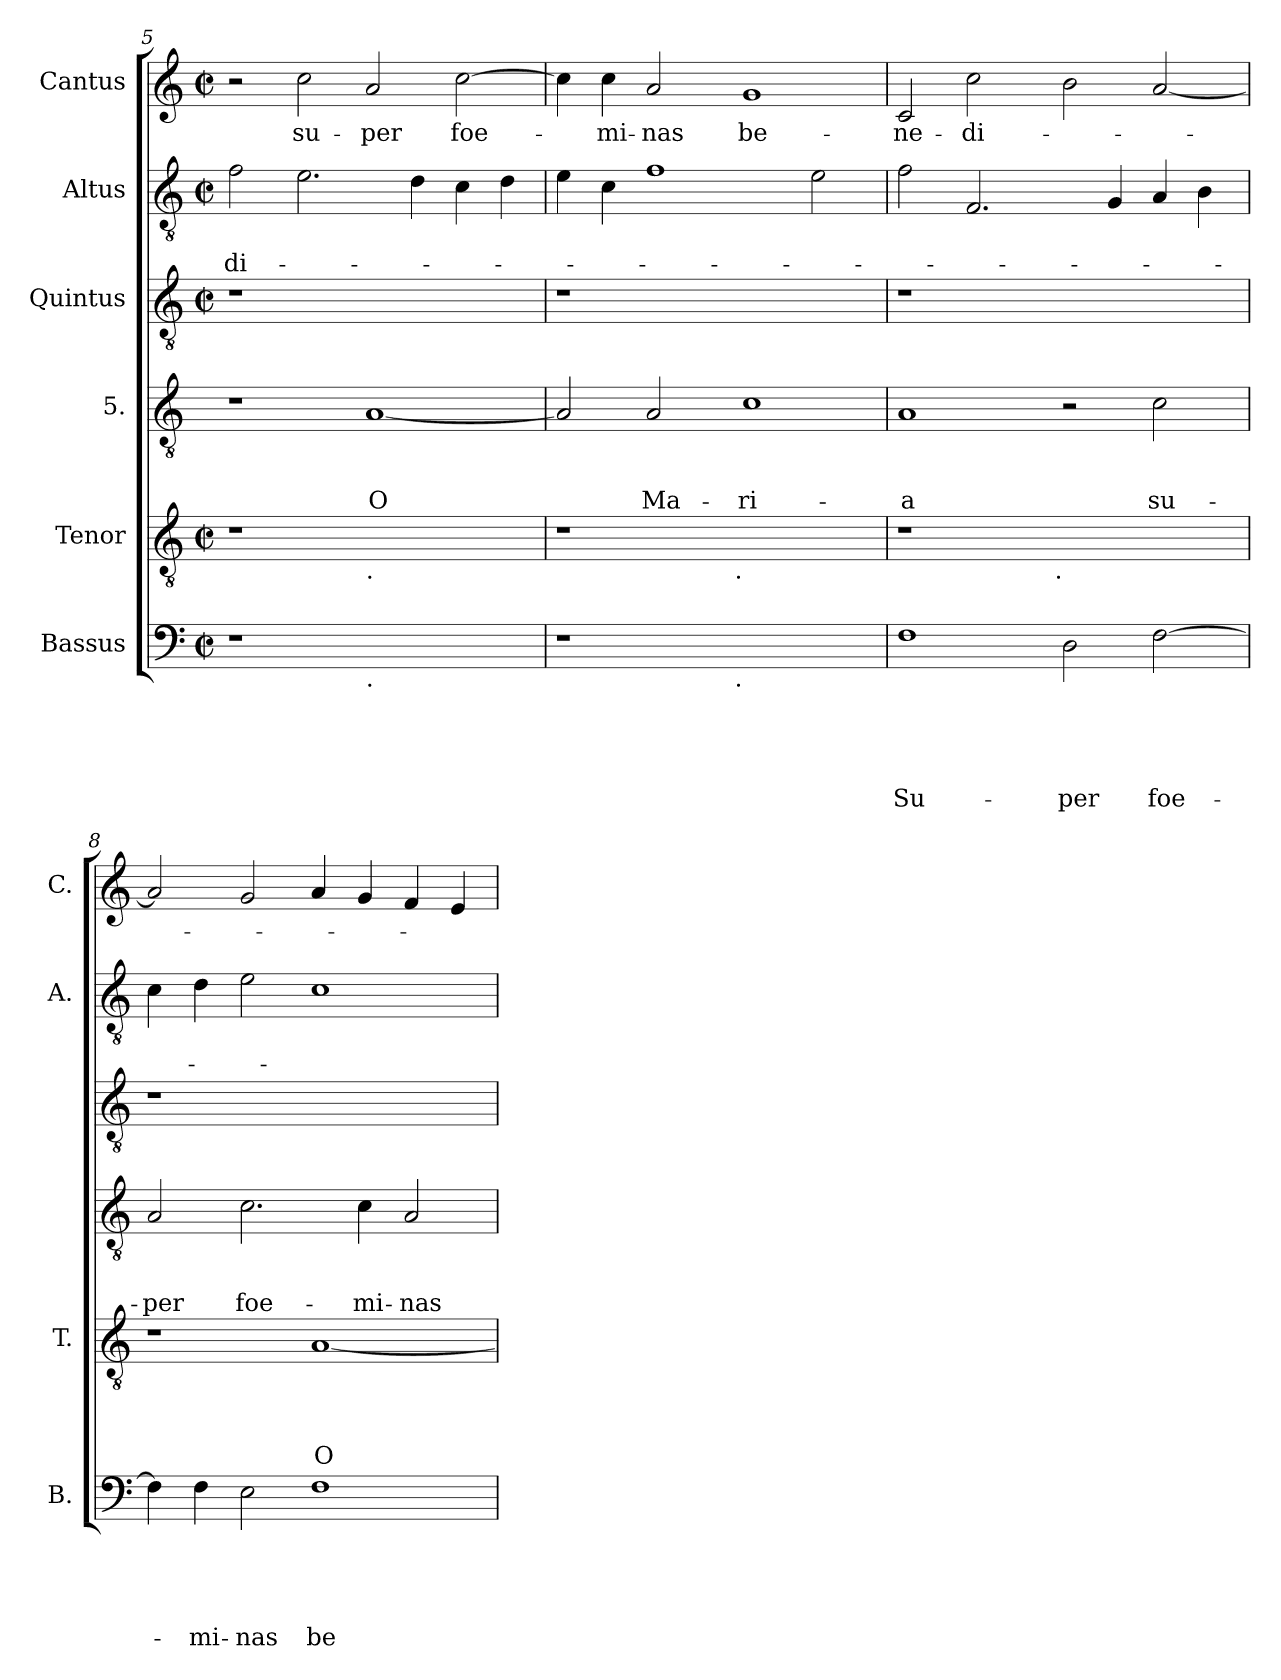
**kern	**text	**text	**text	**text	**text	**kern	**text	**text	**text	**text	**kern	**text	**text	**text	**kern	**kern	**text	**text	**kern	**text
*part6	*part6	*part6	*part6	*part6	*part6	*part5	*part5	*part5	*part5	*part5	*part4	*part4	*part4	*part4	*part3	*part2	*part2	*part2	*part1	*part1
*staff6	*staff6	*staff6	*staff6	*staff6	*staff6	*staff5	*staff5	*staff5	*staff5	*staff5	*staff4	*staff4	*staff4	*staff4	*staff3	*staff2	*staff2	*staff2	*staff1	*staff1
*I"Bassus	*	*	*	*	*	*I"Tenor	*	*	*	*	*I"5.	*	*	*	*I"Quintus	*I"Altus	*	*	*I"Cantus	*
*I'B.	*	*	*	*	*	*I'T.	*	*	*	*	*	*	*	*	*	*I'A.	*	*	*I'C.	*
!!LO:LB:g=z
*clefF4	*	*	*	*	*	*clefGv2	*	*	*	*	*clefGv2	*	*	*	*clefGv2	*clefGv2	*	*	*clefG2	*
*k[]	*	*	*	*	*	*k[]	*	*	*	*	*k[]	*	*	*	*k[]	*k[]	*	*	*k[]	*
*C:	*	*	*	*	*	*C:	*	*	*	*	*C:	*	*	*	*C:	*C:	*	*	*C:	*
*M2/2	*	*	*	*	*	*M2/2	*	*	*	*	*	*	*	*	*M2/2	*M2/2	*	*	*M2/2	*
*met(c|)	*	*	*	*	*	*met(c|)	*	*	*	*	*	*	*	*	*met(c|)	*met(c|)	*	*	*met(c|)	*
=5	=5	=5	=5	=5	=5	=5	=5	=5	=5	=5	=5	=5	=5	=5	=5	=5	=5	=5	=5	=5
!	!	!	!	!	!	!	!	!	!	!	!	!	!	!	!	!	!	!LO:LY:b	!	!
1r	.	.	.	.	.	1r	.	.	.	.	1r	.	.	.	1r	2f\	.	-di-	2r	.
!	!	!	!	!	!	!	!	!	!	!	!	!	!	!	!	!	!	!	!	!LO:LY:b
.	.	.	.	.	.	.	.	.	.	.	.	.	.	.	.	2.e\	.	.	2cc\	su-
!	!	!	!	!	!	!LO:TX:b:t=.	!	!	!	!	!	!	!	!	!	!	!	!	!	!
!LO:TX:b:t=.	!	!	!	!	!	!	!	!	!	!	!	!	!	!	!	!	!	!	!	!
!	!	!	!	!	!	!	!	!	!	!	!	!	!	!LO:LY:b	!	!	!	!	!	!LO:LY:b
1ryy	.	.	.	.	.	1ryy	.	.	.	.	[<1A	.	.	O	1ryy	.	.	.	2a/	-per
.	.	.	.	.	.	.	.	.	.	.	.	.	.	.	.	4d\	.	.	.	.
!	!	!	!	!	!	!	!	!	!	!	!	!	!	!	!	!	!	!	!	!LO:LY:b
.	.	.	.	.	.	.	.	.	.	.	.	.	.	.	.	4c\	.	.	[>2cc\	foe-
.	.	.	.	.	.	.	.	.	.	.	.	.	.	.	.	4d\	.	.	.	.
=6	=6	=6	=6	=6	=6	=6	=6	=6	=6	=6	=6	=6	=6	=6	=6	=6	=6	=6	=6	=6
*^	*	*	*	*	*	*^	*	*	*	*	*	*	*	*	*	*	*	*	*	*
1r	2ryy	.	.	.	.	.	1r	2ryy	.	.	.	.	2A/]	.	.	.	1r	4e\	.	.	4cc\]	.
!	!	!	!	!	!	!	!	!	!	!	!	!	!	!	!	!	!	!	!	!	!	!LO:LY:b
.	.	.	.	.	.	.	.	.	.	.	.	.	.	.	.	.	.	4c\	.	.	4cc\	-mi-
!	!	!	!	!	!	!	!	!	!	!	!	!	!	!	!	!LO:LY:b	!	!	!	!	!	!LO:LY:b:rj
.	4ryy	.	.	.	.	.	.	4ryy	.	.	.	.	2A/	.	.	Ma-	.	1f	.	.	2a/	-nas
.	8...ryy	.	.	.	.	.	.	8...ryy	.	.	.	.	.	.	.	.	.	.	.	.	.	.
!	!	!	!	!	!	!	!	!LO:TX:b:t=.	!	!	!	!	!	!	!	!	!	!	!	!	!	!
!	!LO:TX:b:t=.	!	!	!	!	!	!	!	!	!	!	!	!	!	!	!	!	!	!	!	!	!
.	1ryy	.	.	.	.	.	.	1ryy	.	.	.	.	.	.	.	.	.	.	.	.	.	.
!	!	!	!	!	!	!	!	!	!	!	!	!	!	!	!	!LO:LY:b	!	!	!	!	!	!LO:LY:b
1ryy	.	.	.	.	.	.	1ryy	.	.	.	.	.	1c	.	.	-ri-	1ryy	.	.	.	1g	be-
.	.	.	.	.	.	.	.	.	.	.	.	.	.	.	.	.	.	2e\	.	.	.	.
.	64ryy	.	.	.	.	.	.	64ryy	.	.	.	.	.	.	.	.	.	.	.	.	.	.
=7	=7	=7	=7	=7	=7	=7	=7	=7	=7	=7	=7	=7	=7	=7	=7	=7	=7	=7	=7	=7	=7	=7
!	!	!	!	!	!	!LO:LY:b	!	!	!	!	!	!	!	!	!	!LO:LY:b:rj	!	!	!	!	!	!LO:LY:b
*v	*v	*	*	*	*	*	*	*	*	*	*	*	*	*	*	*	*	*	*	*	*	*
1F	.	.	.	.	Su-	1r	2ryy	.	.	.	.	1A	.	.	-a	1r	2f\	.	.	2c/	-ne-
!	!	!	!	!	!	!	!	!	!	!	!	!	!	!	!	!	!	!	!	!	!LO:LY:b
.	.	.	.	.	.	.	4ryy	.	.	.	.	.	.	.	.	.	2.F/	.	.	2cc\	-di-
.	.	.	.	.	.	.	8...ryy	.	.	.	.	.	.	.	.	.	.	.	.	.	.
!	!	!	!	!	!	!	!LO:TX:b:t=.	!	!	!	!	!	!	!	!	!	!	!	!	!	!
.	.	.	.	.	.	.	1ryy	.	.	.	.	.	.	.	.	.	.	.	.	.	.
!	!	!	!	!	!LO:LY:b	!	!	!	!	!	!	!	!	!	!	!	!	!	!	!	!
2D\	.	.	.	.	-per	1ryy	.	.	.	.	.	2r	.	.	.	1ryy	.	.	.	2b\	.
.	.	.	.	.	.	.	.	.	.	.	.	.	.	.	.	.	4G/	.	.	.	.
!	!	!	!	!	!LO:LY:b	!	!	!	!	!	!	!	!	!	!LO:LY:b	!	!	!	!	!	!
[>2F\	.	.	.	.	foe-	.	.	.	.	.	.	2c\	.	.	su-	.	4A/	.	.	[<2a/	.
.	.	.	.	.	.	.	.	.	.	.	.	.	.	.	.	.	4B\	.	.	.	.
.	.	.	.	.	.	.	64ryy	.	.	.	.	.	.	.	.	.	.	.	.	.	.
=8	=8	=8	=8	=8	=8	=8	=8	=8	=8	=8	=8	=8	=8	=8	=8	=8	=8	=8	=8	=8	=8
!	!	!	!	!	!	!	!	!	!	!	!	!	!	!	!LO:LY:b	!	!	!	!	!	!
*	*	*	*	*	*	*v	*v	*	*	*	*	*	*	*	*	*	*	*	*	*	*
4F\]	.	.	.	.	.	1r	.	.	.	.	2A/	.	.	-per	1r	4c\	.	.	2a/]	.
!	!	!	!	!	!LO:LY:b	!	!	!	!	!	!	!	!	!	!	!	!	!	!	!
4F\	.	.	.	.	-mi-	.	.	.	.	.	.	.	.	.	.	4d\	.	.	.	.
!	!	!	!	!	!LO:LY:b:rj	!	!	!	!	!	!	!	!	!LO:LY:b	!	!	!	!	!	!
2E\	.	.	.	.	-nas	.	.	.	.	.	2.c\	.	.	foe-	.	2e\	.	.	2g/	.
!	!	!	!	!	!LO:LY:b	!	!	!	!	!LO:LY:b	!	!	!	!	!	!	!	!	!	!
1F	.	.	.	.	be-	[<1A	.	.	.	O	.	.	.	.	1ryy	1c	.	.	4a/	.
!	!	!	!	!	!	!	!	!	!	!	!	!	!	!LO:LY:b	!	!	!	!	!	!
.	.	.	.	.	.	.	.	.	.	.	4c\	.	.	-mi-	.	.	.	.	4g/	.
!	!	!	!	!	!	!	!	!	!	!	!	!	!	!LO:LY:b:rj	!	!	!	!	!	!
.	.	.	.	.	.	.	.	.	.	.	2A/	.	.	-nas	.	.	.	.	4f/	.
.	.	.	.	.	.	.	.	.	.	.	.	.	.	.	.	.	.	.	4e/	.
=	=	=	=	=	=	=	=	=	=	=	=	=	=	=	=	=	=	=	=	=
*-	*-	*-	*-	*-	*-	*-	*-	*-	*-	*-	*-	*-	*-	*-	*-	*-	*-	*-	*-	*-
